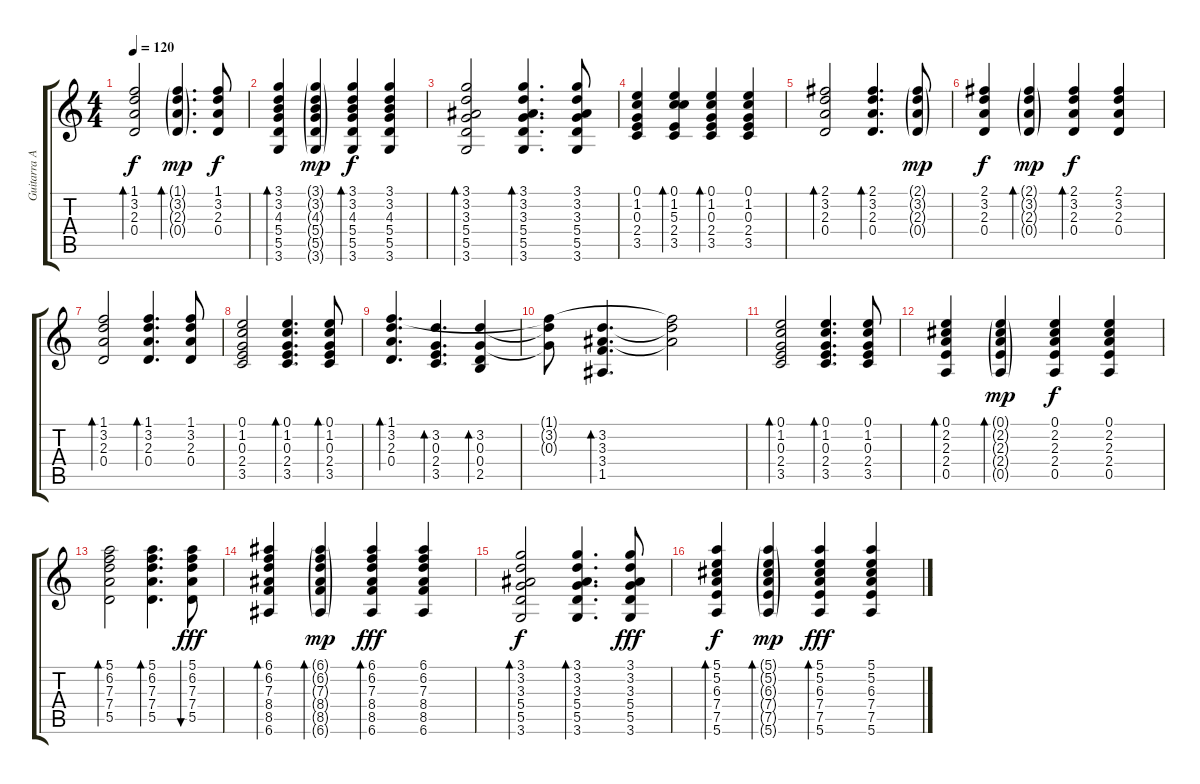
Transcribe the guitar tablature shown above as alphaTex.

\track ("Guitarra Acustica" "Guitarra A") {instrument acousticguitarsteel}
\staff {score tabs}
\tuning (E4 B3 G3 D3 A2 E2) {hide}
\ts (4 4)
\tempo 120
\clef g2
\ks c
(1.1 3.2 2.3 0.4).2{bd 60 dy f} (1.1{g} 3.2{g} 2.3{g} 0.4{g}).4{d bd 60 dy mp} (1.1 3.2 2.3 0.4).8{dy f} |
(3.1 3.2 4.3 5.4 5.5 3.6).4{bd 60} (3.1{g} 3.2{g} 4.3{g} 5.4{g} 5.5{g} 3.6{g}).4{dy mp} (3.1 3.2 4.3 5.4 5.5 3.6).4{bd 60 dy f} (3.1 3.2 4.3 5.4 5.5 3.6).4 |
(3.1 3.2 3.3 5.4 5.5 3.6).2{bd 60} (3.1 3.2 3.3 5.4 5.5 3.6).4{d bd 60} (3.1 3.2 3.3 5.4 5.5 3.6).8 |
(0.1 1.2 0.3 2.4 3.5).4 (0.1 1.2 5.3 2.4 3.5).4{bd 60} (0.1 1.2 0.3 2.4 3.5).4{bd 60} (0.1 1.2 0.3 2.4 3.5).4 |
(2.1 3.2 2.3 0.4).2{bd 60} (2.1 3.2 2.3 0.4).4{d bd 60} (2.1{g} 3.2{g} 2.3{g} 0.4{g}).8{dy mp} |
(2.1 3.2 2.3 0.4).4{dy f} (2.1{g} 3.2{g} 2.3{g} 0.4{g}).4{bd 60 dy mp} (2.1 3.2 2.3 0.4).4{bd 60 dy f} (2.1 3.2 2.3 0.4).4 |
(1.1 3.2 2.3 0.4).2{bd 60} (1.1 3.2 2.3 0.4).4{d bd 60} (1.1 3.2 2.3 0.4).8 |
(0.1 1.2 0.3 2.4 3.5).2 (0.1 1.2 0.3 2.4 3.5).4{d bd 60} (0.1 1.2 0.3 2.4 3.5).8{bd 60} |
(1.1 3.2 2.3 0.4).4{d bd 60} (3.2 0.3 2.4 3.5).4{d bd 60} (3.2 0.3 0.4 2.5).4{bd 60} |
(1.1{t} 3.2{t} 0.3{t}).8 (3.2 3.3 3.4 1.5).4{d bd 60} (1.1{t} 3.2{t} 3.3{t}).2 |
(0.1 1.2 0.3 2.4 3.5).2{bd 60} (0.1 1.2 0.3 2.4 3.5).4{d bd 60} (0.1 1.2 0.3 2.4 3.5).8 |
(0.1 2.2 2.3 2.4 0.5).4{bd 60} (0.1{g} 2.2{g} 2.3{g} 2.4{g} 0.5{g}).4{bd 60 dy mp} (0.1 2.2 2.3 2.4 0.5).4{dy f} (0.1 2.2 2.3 2.4 0.5).4 |
(5.1 6.2 7.3 7.4 5.5).2{bd 60 volume 9} (5.1 6.2 7.3 7.4 5.5).4{d bd 60} (5.1 6.2 7.3 7.4 5.5).8{bu 60 dy fff} |
(6.1 6.2 7.3 8.4 8.5 6.6).4{bd 60} (6.1{g} 6.2{g} 7.3{g} 8.4{g} 8.5{g} 6.6{g}).4{bd 60 dy mp} (6.1 6.2 7.3 8.4 8.5 6.6).4{bd 60 dy fff} (6.1 6.2 7.3 8.4 8.5 6.6).4 |
(3.1 3.2 3.3 5.4 5.5 3.6).2{bd 60 dy f} (3.1 3.2 3.3 5.4 5.5 3.6).4{d bd 60} (3.1 3.2 3.3 5.4 5.5 3.6).8{dy fff} |
(5.1 5.2 6.3 7.4 7.5 5.6).4{bd 60 dy f} (5.1{g} 5.2{g} 6.3{g} 7.4{g} 7.5{g} 5.6{g}).4{bd 60 dy mp} (5.1 5.2 6.3 7.4 7.5 5.6).4{bd 60 dy fff} (5.1 5.2 6.3 7.4 7.5 5.6).4
